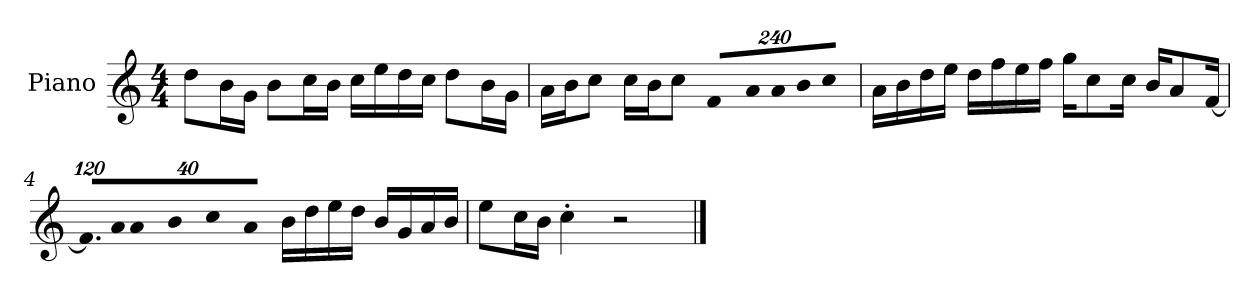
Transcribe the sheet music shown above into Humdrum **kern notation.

**kern
*part1
*staff1
*I"Piano
*I'P-no
*clefG2
*k[]
*M4/4
*MM90
=1
8dd\L
16b\L
16g\JJ
8b\L
16cc\L
16b\JJ
16cc\LL
16ee\
16dd\
16cc\JJ
8dd\L
16b\L
16g\JJ
=2
16a\LL
16b\J
8cc\J
16cc\LL
16b\J
8cc\J
*Xbrackettup
!LO:N:vis=8
960%137f/L
!LO:N:vis=16
1920%137a/L
!LO:N:vis=16
1920%137a/
!LO:N:vis=16
1920%137b/J
!LO:N:vis=8
960%137cc/J
=3
16a\LL
16b\
16dd\
16ee\JJ
16dd\LL
16ff\
16ee\
16ff\JJ
16gg\KL
8cc\
16cc\Jk
16b/KL
8a/
[16f/Jk
!!LO:LB:g=z
=4
!LO:N:vis=16.
960%103f/LL]
!LO:N:vis=32
640%23a/K
!LO:N:vis=16
1920%137a/
!LO:N:vis=16
1920%137b/J
!LO:N:vis=8
960%137cc/
!LO:N:vis=16
1920%137a/Jk
16b\LL
16dd\
16ee\
16dd\JJ
16b/LL
16g/
16a/
16b/JJ
=5
8ee\L
16cc\L
16b\JJ
4cc'\
2r
==
*-
